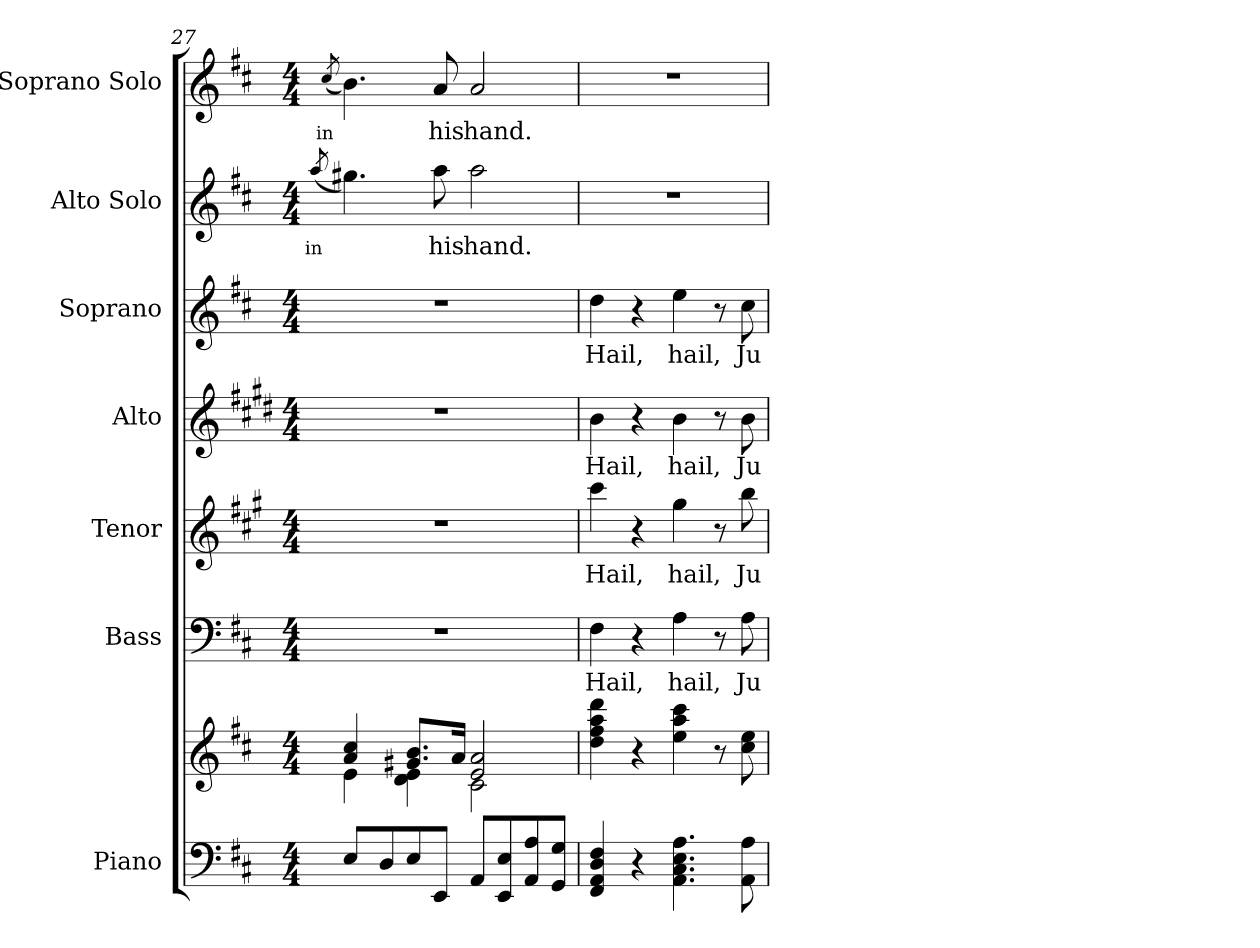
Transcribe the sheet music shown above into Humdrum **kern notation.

**kern	**kern	**kern	**text	**kern	**text	**kern	**text	**kern	**text	**kern	**text	**kern	**text
*part7	*part7	*part6	*part6	*part5	*part5	*part4	*part4	*part3	*part3	*part2	*part2	*part1	*part1
*staff8	*staff7	*staff6	*staff6	*staff5	*staff5	*staff4	*staff4	*staff3	*staff3	*staff2	*staff2	*staff1	*staff1
*I"Piano	*	*I"Bass	*	*I"Tenor	*	*I"Alto	*	*I"Soprano	*	*I"Alto Solo	*	*I"Soprano Solo	*
*I'Pno.	*	*I'B.	*	*I'T.	*	*I'A.	*	*I'S.	*	*I'A. Solo	*	*I'S. Solo	*
*clefF4	*clefG2	*clefF4	*	*clefG2	*	*clefG2	*	*clefG2	*	*clefG2	*	*clefG2	*
*	*	*	*	*ITrd4c7	*	*ITrd1c2	*	*ITrd-7c-12	*	*ITrd12c21	*	*	*
*k[f#c#]	*k[f#c#]	*k[f#c#]	*	*k[f#c#]	*	*k[f#c#]	*	*k[f#c#]	*	*k[f#c#]	*	*k[f#c#]	*
*D:	*D:	*D:	*	*D:	*	*D:	*	*D:	*	*D:	*	*D:	*
*M4/4	*M4/4	*M4/4	*	*M4/4	*	*M4/4	*	*M4/4	*	*M4/4	*	*M4/4	*
=27	=27	=27	=27	=27	=27	=27	=27	=27	=27	=27	=27	=27	=27
!	!	!	!	!	!	!	!	!	!	!	!	!	!LO:LY:b:color=#000000
!	!	!	!	!	!	!	!	!	!	!	!LO:LY:b:color=#000000	!	!
.	.	.	.	.	.	.	.	.	.	(8qai/	in	(8qcc#i/	in
*	*^	*	*	*	*	*	*	*	*	*	*	*^	*
8Ei/L	4ai/ 4cc#i	4ei\	1r	.	1r	.	1r	.	1r	.	4.g#Xi\)	.	4.bi\)	16ryy	.
.	.	.	.	.	.	.	.	.	.	.	.	.	.	2...ryy	.
8Di/	.	.	.	.	.	.	.	.	.	.	.	.	.	.	.
8Ei/	8.g#Xi/ 8.biL	4di\ 4ei	.	.	.	.	.	.	.	.	.	.	.	.	.
!	!	!	!	!	!	!	!	!	!	!	!	!LO:LY:b:color=#000000	!	!	!
!	!	!	!	!	!	!	!	!	!	!	!	!	!	!	!LO:LY:b:color=#000000
8EEi/J	.	.	.	.	.	.	.	.	.	.	8ai\	his	8ai/	.	his
.	16ai/Jk	.	.	.	.	.	.	.	.	.	.	.	.	.	.
!	!	!	!	!	!	!	!	!	!	!	!	!LO:LY:b:color=#000000	!	!	!
!	!	!	!	!	!	!	!	!	!	!	!	!	!	!	!LO:LY:b:color=#000000
8AAi/L	2ei/ 2ai	2c#i\	.	.	.	.	.	.	.	.	2ai\	hand.	2ai/	.	hand.
8EEi/ 8Ei	.	.	.	.	.	.	.	.	.	.	.	.	.	.	.
8AAi/ 8Ai	.	.	.	.	.	.	.	.	.	.	.	.	.	.	.
8GGi/ 8GiJ	.	.	.	.	.	.	.	.	.	.	.	.	.	.	.
*	*v	*v	*	*	*	*	*	*	*	*	*	*	*v	*v	*
!!LO:PB:g=z
=28	=28	=28	=28	=28	=28	=28	=28	=28	=28	=28	=28	=28	=28
!	!	!	!LO:LY:b:color=#000000	!	!	!	!	!	!	!	!	!	!
!	!	!	!	!	!LO:LY:b:color=#000000	!	!	!	!	!	!	!	!
!	!	!	!	!	!	!	!LO:LY:b:color=#000000	!	!	!	!	!	!
!	!	!	!	!	!	!	!	!	!LO:LY:b:color=#000000	!	!	!	!
4FF#i/ 4AAi 4Di 4F#i	4ddi\ 4ff#i 4aai 4dddi	4F#i\	Hail,	4ff#i\	Hail,	4ai\	Hail,	4dddi\	Hail,	1r	.	1r	.
4r	4r	4r	.	4r	.	4r	.	4r	.	.	.	.	.
!	!	!	!LO:LY:b:color=#000000	!	!	!	!	!	!	!	!	!	!
!	!	!	!	!	!LO:LY:b:color=#000000	!	!	!	!	!	!	!	!
!	!	!	!	!	!	!	!LO:LY:b:color=#000000	!	!	!	!	!	!
!	!	!	!	!	!	!	!	!	!LO:LY:b:color=#000000	!	!	!	!
4.AAi\ 4.C#i 4.Ei 4.Ai	4eei\ 4aai 4ccc#i	4Ai\	hail,	4cc#i\	hail,	4ai\	hail,	4eeei\	hail,	.	.	.	.
.	8r	8r	.	8r	.	8r	.	8r	.	.	.	.	.
!	!	!	!LO:LY:b:color=#000000	!	!	!	!	!	!	!	!	!	!
!	!	!	!	!	!LO:LY:b:color=#000000	!	!	!	!	!	!	!	!
!	!	!	!	!	!	!	!LO:LY:b:color=#000000	!	!	!	!	!	!
!	!	!	!	!	!	!	!	!	!LO:LY:b:color=#000000	!	!	!	!
8AAi\ 8Ai	8cc#i\ 8eei	8Ai\	Ju-	8eei\	Ju-	8ai\	Ju-	8ccc#i\	Ju-	.	.	.	.
=	=	=	=	=	=	=	=	=	=	=	=	=	=
*-	*-	*-	*-	*-	*-	*-	*-	*-	*-	*-	*-	*-	*-
